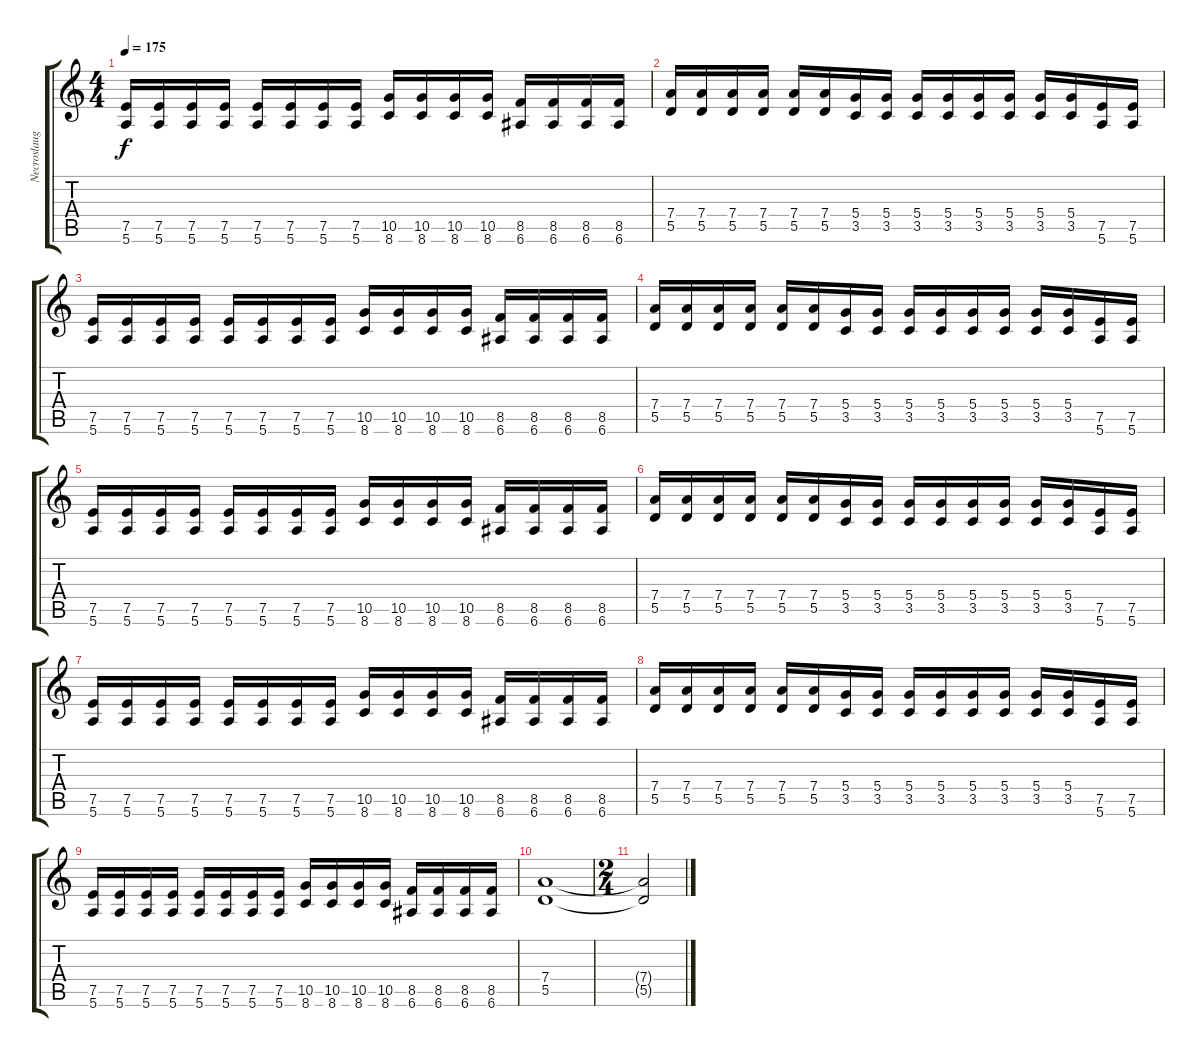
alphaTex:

\track ("Necroslaughter" "Necroslaug") {instrument distortionguitar}
\staff {score tabs}
\tuning (E4 B3 G3 D3 A2 E2) {hide}
\ts (4 4)
\tempo 175
\clef g2
\ks c
(7.5 5.6).16{dy f} (7.5 5.6).16 (7.5 5.6).16 (7.5 5.6).16 (7.5 5.6).16 (7.5 5.6).16 (7.5 5.6).16 (7.5 5.6).16 (10.5 8.6).16 (10.5 8.6).16 (10.5 8.6).16 (10.5 8.6).16 (8.5 6.6).16 (8.5 6.6).16 (8.5 6.6).16 (8.5 6.6).16 |
(7.4 5.5).16 (7.4 5.5).16 (7.4 5.5).16 (7.4 5.5).16 (7.4 5.5).16 (7.4 5.5).16 (5.4 3.5).16 (5.4 3.5).16 (5.4 3.5).16 (5.4 3.5).16 (5.4 3.5).16 (5.4 3.5).16 (5.4 3.5).16 (5.4 3.5).16 (7.5 5.6).16 (7.5 5.6).16 |
(7.5 5.6).16 (7.5 5.6).16 (7.5 5.6).16 (7.5 5.6).16 (7.5 5.6).16 (7.5 5.6).16 (7.5 5.6).16 (7.5 5.6).16 (10.5 8.6).16 (10.5 8.6).16 (10.5 8.6).16 (10.5 8.6).16 (8.5 6.6).16 (8.5 6.6).16 (8.5 6.6).16 (8.5 6.6).16 |
(7.4 5.5).16 (7.4 5.5).16 (7.4 5.5).16 (7.4 5.5).16 (7.4 5.5).16 (7.4 5.5).16 (5.4 3.5).16 (5.4 3.5).16 (5.4 3.5).16 (5.4 3.5).16 (5.4 3.5).16 (5.4 3.5).16 (5.4 3.5).16 (5.4 3.5).16 (7.5 5.6).16 (7.5 5.6).16 |
(7.5 5.6).16 (7.5 5.6).16 (7.5 5.6).16 (7.5 5.6).16 (7.5 5.6).16 (7.5 5.6).16 (7.5 5.6).16 (7.5 5.6).16 (10.5 8.6).16 (10.5 8.6).16 (10.5 8.6).16 (10.5 8.6).16 (8.5 6.6).16 (8.5 6.6).16 (8.5 6.6).16 (8.5 6.6).16 |
(7.4 5.5).16 (7.4 5.5).16 (7.4 5.5).16 (7.4 5.5).16 (7.4 5.5).16 (7.4 5.5).16 (5.4 3.5).16 (5.4 3.5).16 (5.4 3.5).16 (5.4 3.5).16 (5.4 3.5).16 (5.4 3.5).16 (5.4 3.5).16 (5.4 3.5).16 (7.5 5.6).16 (7.5 5.6).16 |
(7.5 5.6).16 (7.5 5.6).16 (7.5 5.6).16 (7.5 5.6).16 (7.5 5.6).16 (7.5 5.6).16 (7.5 5.6).16 (7.5 5.6).16 (10.5 8.6).16 (10.5 8.6).16 (10.5 8.6).16 (10.5 8.6).16 (8.5 6.6).16 (8.5 6.6).16 (8.5 6.6).16 (8.5 6.6).16 |
(7.4 5.5).16 (7.4 5.5).16 (7.4 5.5).16 (7.4 5.5).16 (7.4 5.5).16 (7.4 5.5).16 (5.4 3.5).16 (5.4 3.5).16 (5.4 3.5).16 (5.4 3.5).16 (5.4 3.5).16 (5.4 3.5).16 (5.4 3.5).16 (5.4 3.5).16 (7.5 5.6).16 (7.5 5.6).16 |
(7.5 5.6).16 (7.5 5.6).16 (7.5 5.6).16 (7.5 5.6).16 (7.5 5.6).16 (7.5 5.6).16 (7.5 5.6).16 (7.5 5.6).16 (10.5 8.6).16 (10.5 8.6).16 (10.5 8.6).16 (10.5 8.6).16 (8.5 6.6).16 (8.5 6.6).16 (8.5 6.6).16 (8.5 6.6).16 |
(7.4 5.5).1 |
\ts (2 4)
(7.4{t} 5.5{t}).2
